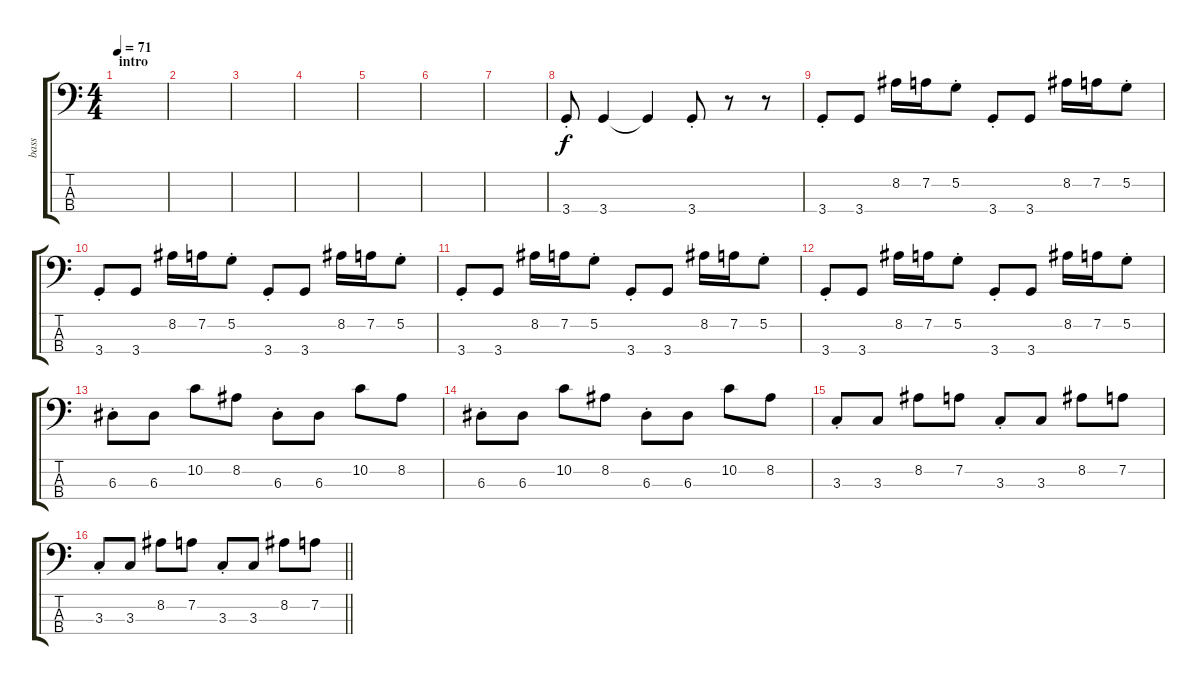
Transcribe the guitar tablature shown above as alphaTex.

\track ("bass " "bass ") {instrument electricguitarjazz}
\staff {score tabs}
\tuning (G2 D2 A1 E1) {hide}
\ts (4 4)
\section ("" "intro")
\tempo 71
\clef f4
\ks c
|
|
|
|
|
|
|
3.4{st}.8 3.4.4 3.4{t}.4 3.4{st}.8 r.8 r.8 |
3.4{st}.8 3.4.8 8.2.16 7.2.16 5.2{st}.8 3.4{st}.8 3.4.8 8.2.16 7.2.16 5.2{st}.8 |
3.4{st}.8 3.4.8 8.2.16 7.2.16 5.2{st}.8 3.4{st}.8 3.4.8 8.2.16 7.2.16 5.2{st}.8 |
3.4{st}.8 3.4.8 8.2.16 7.2.16 5.2{st}.8 3.4{st}.8 3.4.8 8.2.16 7.2.16 5.2{st}.8 |
3.4{st}.8 3.4.8 8.2.16 7.2.16 5.2{st}.8 3.4{st}.8 3.4.8 8.2.16 7.2.16 5.2{st}.8 |
6.3{st}.8 6.3.8 10.2.8 8.2.8 6.3{st}.8 6.3.8 10.2.8 8.2.8 |
6.3{st}.8 6.3.8 10.2.8 8.2.8 6.3{st}.8 6.3.8 10.2.8 8.2.8 |
3.3{st}.8 3.3.8 8.2.8 7.2.8 3.3{st}.8 3.3.8 8.2.8 7.2.8 |
\barLineRight lightlight
3.3{st}.8 3.3.8 8.2.8 7.2.8 3.3{st}.8 3.3.8 8.2.8 7.2.8
